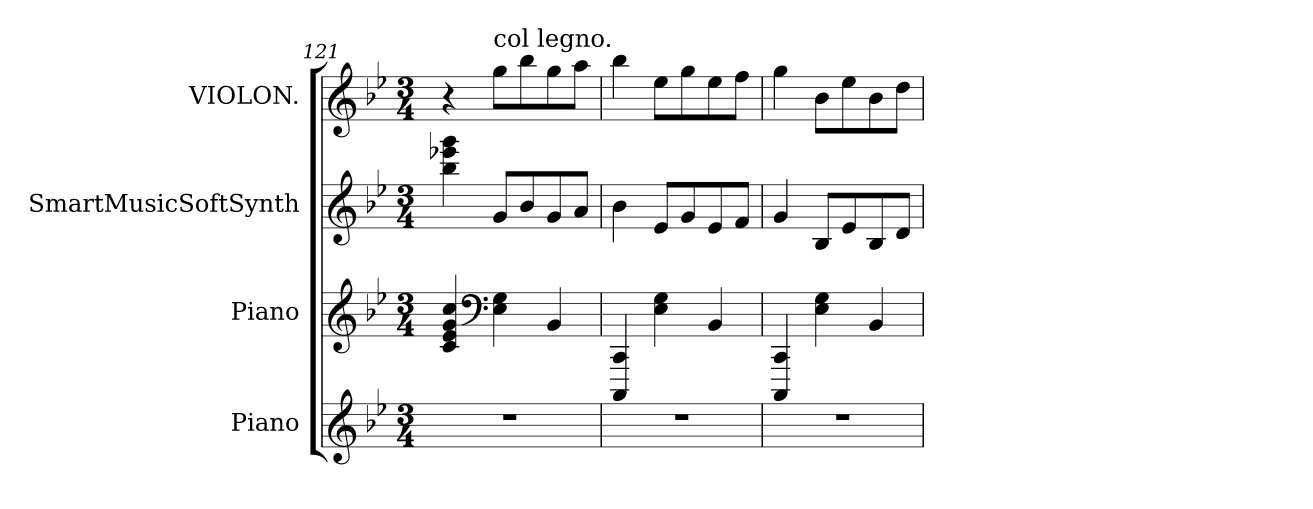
**kern	**kern	**kern	**kern
*part4	*part3	*part2	*part1
*staff4	*staff3	*staff2	*staff1
*I"Piano	*I"Piano	*I"SmartMusicSoftSynth	*I"VIOLON.
*I'P.	*	*	*
*clefG2	*clefG2	*clefG2	*clefG2
*k[b-e-]	*k[b-e-]	*k[b-e-]	*k[b-e-]
*B-:	*B-:	*B-:	*B-:
*M3/4	*M3/4	*M3/4	*M3/4
=121	=121	=121	=121
2.r	4c/ 4e-/ 4g/ 4cc/	4bb-\ 4eee-X\ 4ggg\	4r
*	*clefF4	*	*
!	!	!	!LO:TX:t=col legno.
.	4E-\ 4G\	8g/L	8gg\L
.	.	8b-/	8bb-\
.	4BB-/	8g/	8gg\
.	.	8a/J	8aa\J
=122	=122	=122	=122
2.r	4CCC/ 4CC/	4b-\	4bb-\
.	4E-\ 4G\	8e-/L	8ee-\L
.	.	8g/	8gg\
.	4BB-/	8e-/	8ee-\
.	.	8f/J	8ff\J
=123	=123	=123	=123
2.r	4CCC/ 4CC/	4g/	4gg\
.	4E-\ 4G\	8B-/L	8b-\L
.	.	8e-/	8ee-\
.	4BB-/	8B-/	8b-\
.	.	8d/J	8dd\J
=	=	=	=
*-	*-	*-	*-
